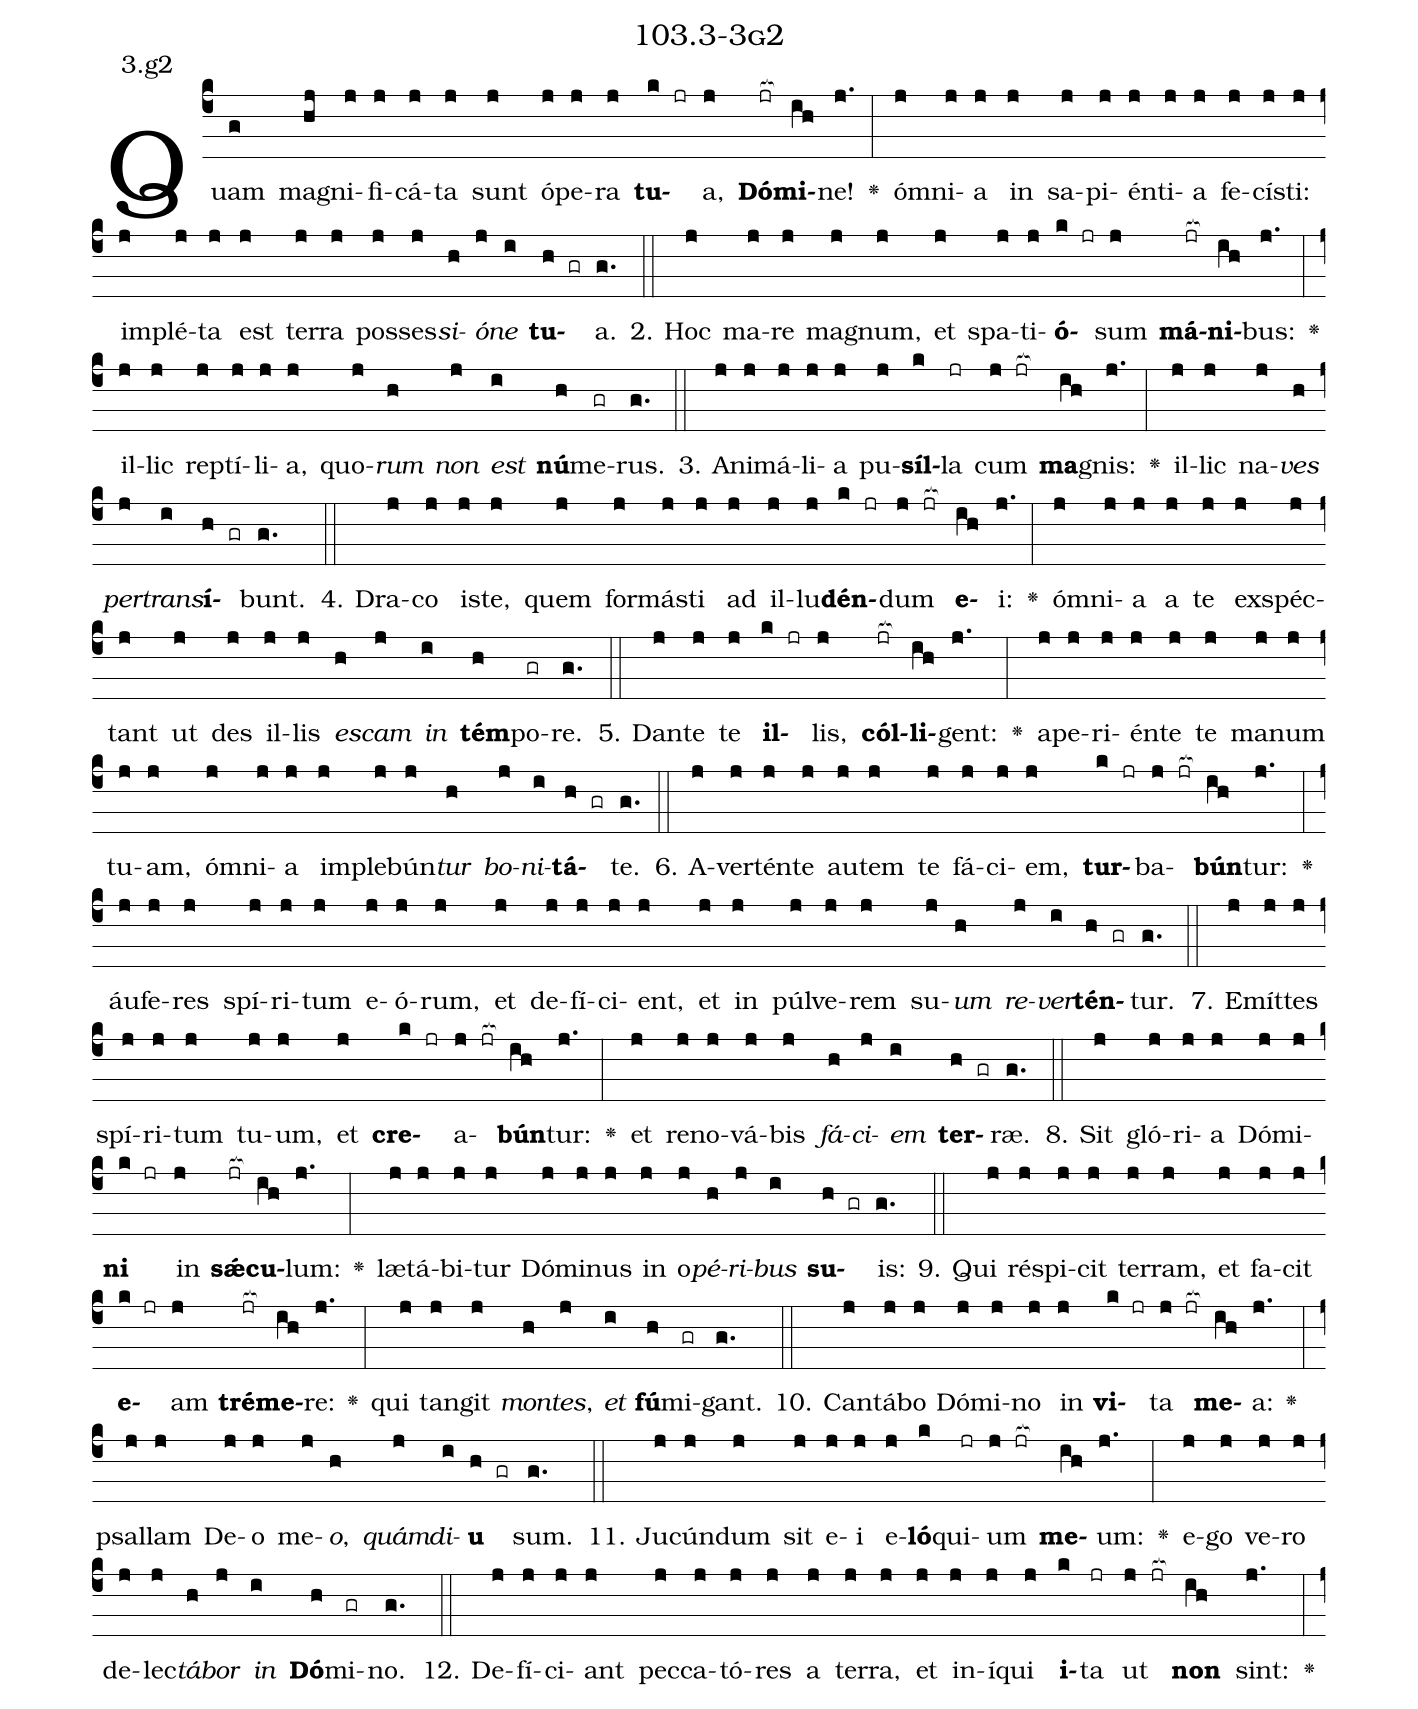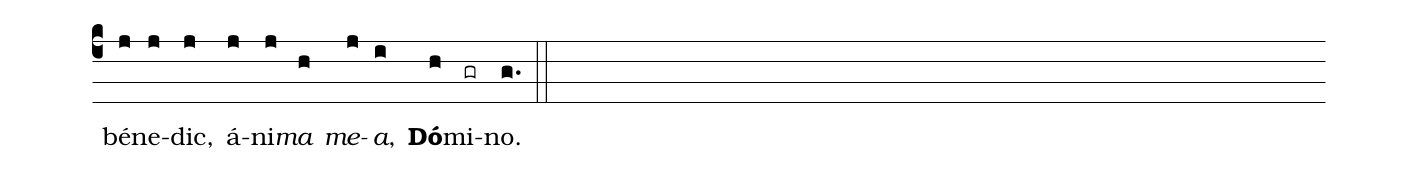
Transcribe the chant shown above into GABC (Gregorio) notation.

name: 103.3-3g2;
annotation: 3.g2;
%%
(c4)Quam(g) ma(hj)gni(j)fi(j)cá(j)ta(j) sunt(j) ó(j)pe(j)ra(j) <b>tu</b>(k jr)a,(j) <b>Dó</b>(jr[ocb:1{])<b>mi</b>(ih[ocb:0}])ne!(j.) <v>\greheightstar</v>(:) óm(j)ni(j)a(j) in(j) sa(j)pi(j)én(j)ti(j)a(j) fe(j)cís(j)ti:(j) im(j)plé(j)ta(j) est(j) ter(j)ra(j) pos(j)ses(j)<i>si</i>(h)<i>ó</i>(j)<i>ne</i>(i) <b>tu</b>(h gr)a.(g.) (::)
2. Hoc(j) ma(j)re(j) ma(j)gnum,(j) et(j) spa(j)ti(j)<b>ó</b>(k jr)sum(j) <b>má</b>(jr[ocb:1{])<b>ni</b>(ih[ocb:0}])bus:(j.) <v>\greheightstar</v>(:) il(j)lic(j) rep(j)tí(j)li(j)a,(j) quo(j)<i>rum</i>(h) <i>non</i>(j) <i>est</i>(i) <b>nú</b>(h)me(gr)rus.(g.) (::)
3. A(j)ni(j)má(j)li(j)a(j) pu(j)<b>síl</b>(k)la(jr) cum(j jr[ocb:1{]) <b>ma</b>(ih[ocb:0}])gnis:(j.) <v>\greheightstar</v>(:) il(j)lic(j) na(j)<i>ves</i>(h) <i>per</i>(j)<i>trans</i>(i)<b>í</b>(h gr)bunt.(g.) (::)
4. Dra(j)co(j) is(j)te,(j) quem(j) for(j)más(j)ti(j) ad(j) il(j)lu(j)<b>dén</b>(k jr)dum(j jr[ocb:1{]) <b>e</b>(ih[ocb:0}])i:(j.) <v>\greheightstar</v>(:) óm(j)ni(j)a(j) a(j) te(j) ex(j)spéc(j)tant(j) ut(j) des(j) il(j)lis(j) <i>es</i>(h)<i>cam</i>(j) <i>in</i>(i) <b>tém</b>(h)po(gr)re.(g.) (::)
5. Dan(j)te(j) te(j) <b>il</b>(k jr)lis,(j) <b>cól</b>(jr[ocb:1{])<b>li</b>(ih[ocb:0}])gent:(j.) <v>\greheightstar</v>(:) a(j)pe(j)ri(j)én(j)te(j) te(j) ma(j)num(j) tu(j)am,(j) óm(j)ni(j)a(j) im(j)ple(j)bún(j)<i>tur</i>(h) <i>bo</i>(j)<i>ni</i>(i)<b>tá</b>(h gr)te.(g.) (::)
6. A(j)ver(j)tén(j)te(j) au(j)tem(j) te(j) fá(j)ci(j)em,(j) <b>tur</b>(k jr)ba(j jr[ocb:1{])<b>bún</b>(ih[ocb:0}])tur:(j.) <v>\greheightstar</v>(:) áu(j)fe(j)res(j) spí(j)ri(j)tum(j) e(j)ó(j)rum,(j) et(j) de(j)fí(j)ci(j)ent,(j) et(j) in(j) púl(j)ve(j)rem(j) su(j)<i>um</i>(h) <i>re</i>(j)<i>ver</i>(i)<b>tén</b>(h gr)tur.(g.) (::)
7. E(j)mít(j)tes(j) spí(j)ri(j)tum(j) tu(j)um,(j) et(j) <b>cre</b>(k jr)a(j jr[ocb:1{])<b>bún</b>(ih[ocb:0}])tur:(j.) <v>\greheightstar</v>(:) et(j) re(j)no(j)vá(j)bis(j) <i>fá</i>(h)<i>ci</i>(j)<i>em</i>(i) <b>ter</b>(h gr)ræ.(g.) (::)
8. Sit(j) gló(j)ri(j)a(j) Dó(j)mi(j)<b>ni</b>(k jr) in(j) <b>sǽ</b>(jr[ocb:1{])<b>cu</b>(ih[ocb:0}])lum:(j.) <v>\greheightstar</v>(:) læ(j)tá(j)bi(j)tur(j) Dó(j)mi(j)nus(j) in(j) o(j)<i>pé</i>(h)<i>ri</i>(j)<i>bus</i>(i) <b>su</b>(h gr)is:(g.) (::)
9. Qui(j) ré(j)spi(j)cit(j) ter(j)ram,(j) et(j) fa(j)cit(j) <b>e</b>(k jr)am(j) <b>tré</b>(jr[ocb:1{])<b>me</b>(ih[ocb:0}])re:(j.) <v>\greheightstar</v>(:) qui(j) tan(j)git(j) <i>mon</i>(h)<i>tes</i>,(j) <i>et</i>(i) <b>fú</b>(h)mi(gr)gant.(g.) (::)
10. Can(j)tá(j)bo(j) Dó(j)mi(j)no(j) in(j) <b>vi</b>(k jr)ta(j jr[ocb:1{]) <b>me</b>(ih[ocb:0}])a:(j.) <v>\greheightstar</v>(:) psal(j)lam(j) De(j)o(j) me(j)<i>o</i>,(h) <i>quám</i>(j)<i>di</i>(i)<b>u</b>(h gr) sum.(g.) (::)
11. Ju(j)cún(j)dum(j) sit(j) e(j)i(j) e(j)<b>ló</b>(k)qui(jr)um(j jr[ocb:1{]) <b>me</b>(ih[ocb:0}])um:(j.) <v>\greheightstar</v>(:) e(j)go(j) ve(j)ro(j) de(j)lec(j)<i>tá</i>(h)<i>bor</i>(j) <i>in</i>(i) <b>Dó</b>(h)mi(gr)no.(g.) (::)
12. De(j)fí(j)ci(j)ant(j) pec(j)ca(j)tó(j)res(j) a(j) ter(j)ra,(j) et(j) in(j)í(j)qui(j) <b>i</b>(k)ta(jr) ut(j jr[ocb:1{]) <b>non</b>(ih[ocb:0}]) sint:(j.) <v>\greheightstar</v>(:) bé(j)ne(j)dic,(j) á(j)ni(j)<i>ma</i>(h) <i>me</i>(j)<i>a</i>,(i) <b>Dó</b>(h)mi(gr)no.(g.) (::)
